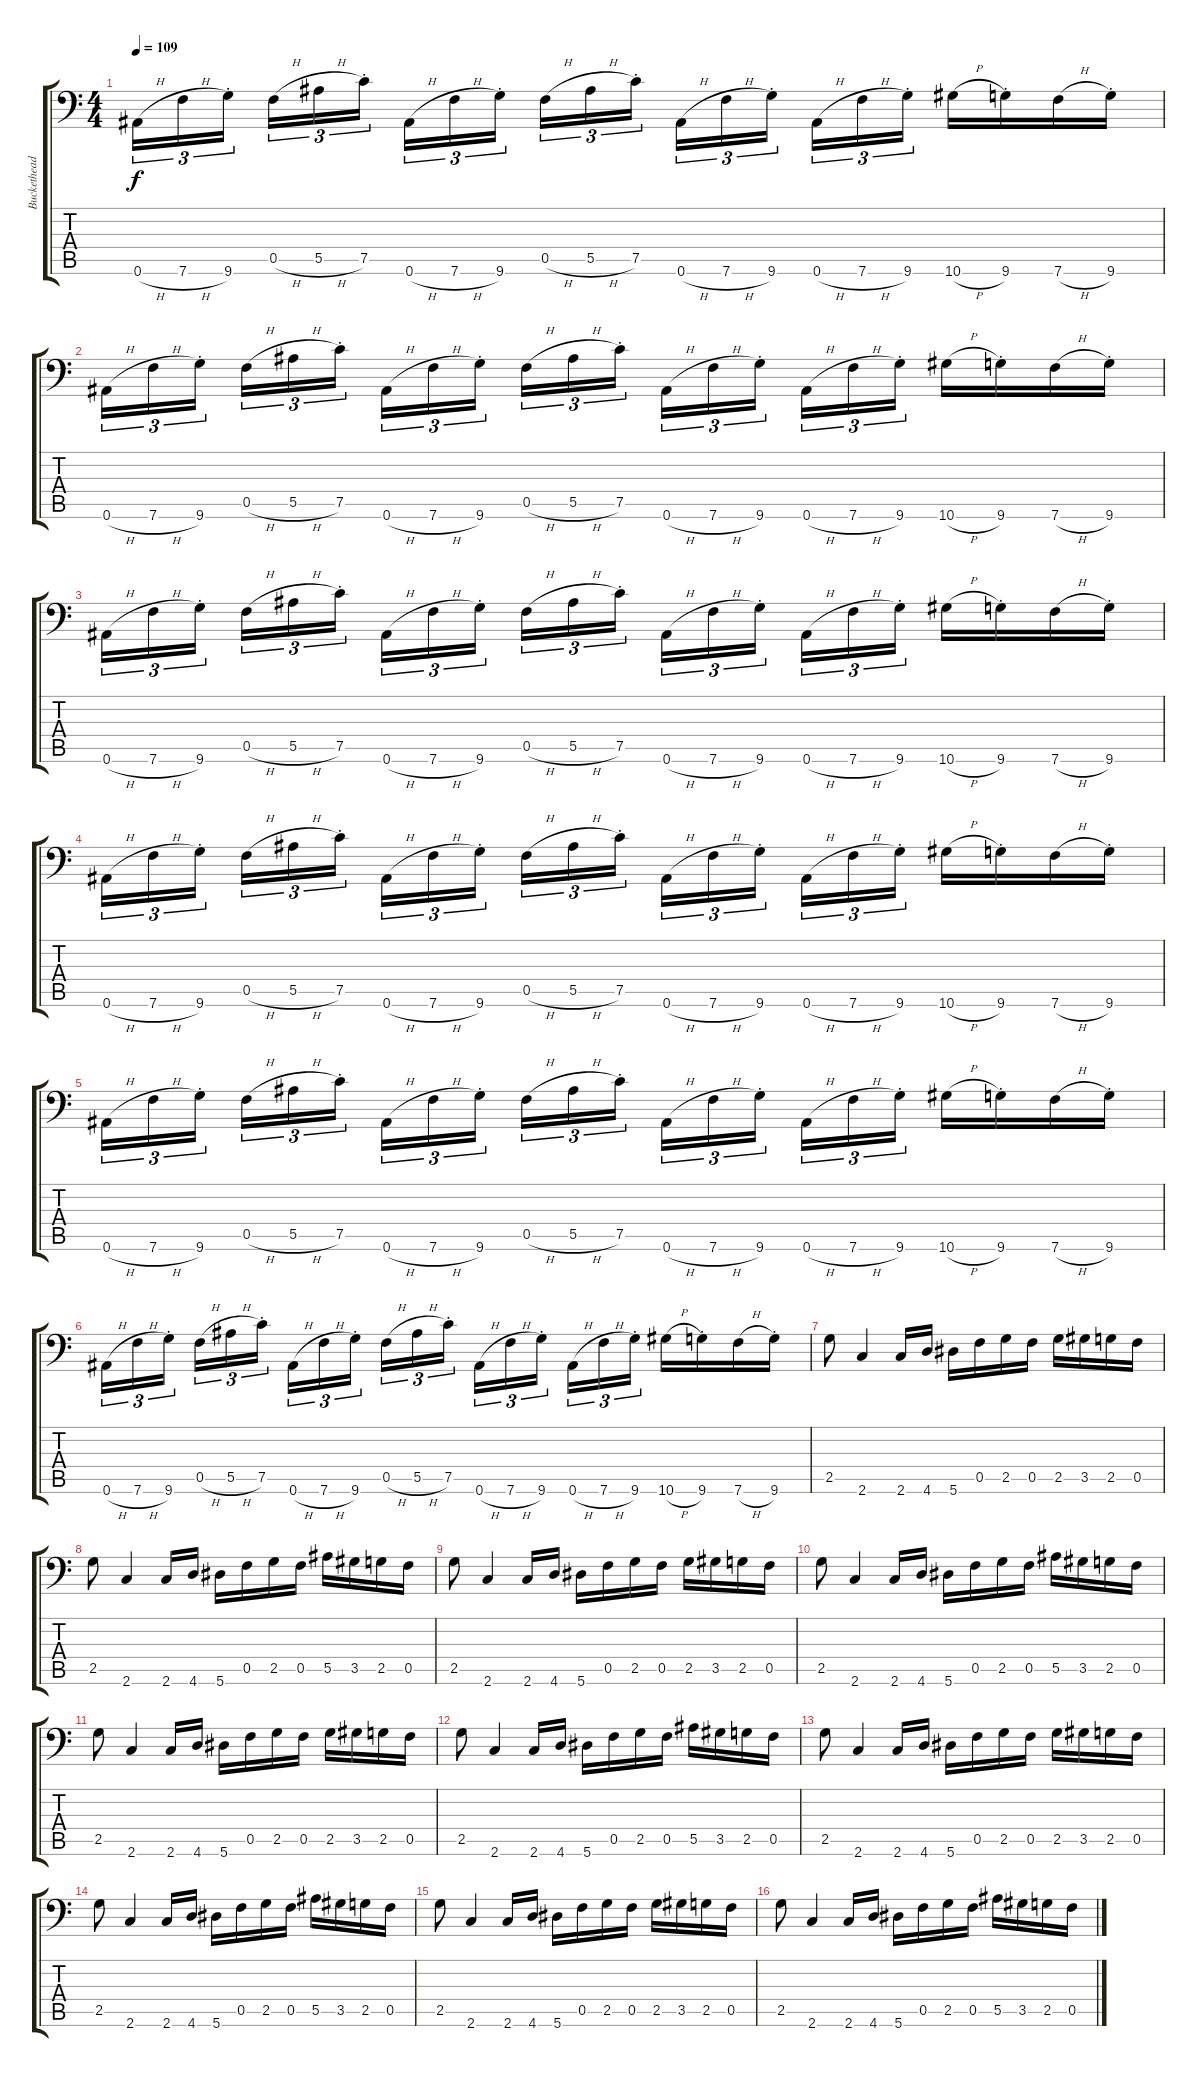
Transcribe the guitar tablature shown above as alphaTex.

\track ("Buckethead" "Buckethead") {instrument distortionguitar}
\staff {score tabs}
\tuning (E4 B3 G3 D3 F2 Bb1) {hide}
\ts (4 4)
\tempo 109
\clef f4
\ks c
0.6{h}.16{tu (3 2) dy f} 7.6{h}.16{tu (3 2)} 9.6{st}.16{tu (3 2)} 0.5{h}.16{tu (3 2)} 5.5{h}.16{tu (3 2)} 7.5{st}.16{tu (3 2)} 0.6{h}.16{tu (3 2)} 7.6{h}.16{tu (3 2)} 9.6{st}.16{tu (3 2)} 0.5{h}.16{tu (3 2)} 5.5{h}.16{tu (3 2)} 7.5{st}.16{tu (3 2)} 0.6{h}.16{tu (3 2)} 7.6{h}.16{tu (3 2)} 9.6{st}.16{tu (3 2)} 0.6{h}.16{tu (3 2)} 7.6{h}.16{tu (3 2)} 9.6{st}.16{tu (3 2)} 10.6{h}.16 9.6{st}.16 7.6{h}.16 9.6{st}.16 |
0.6{h}.16{tu (3 2)} 7.6{h}.16{tu (3 2)} 9.6{st}.16{tu (3 2)} 0.5{h}.16{tu (3 2)} 5.5{h}.16{tu (3 2)} 7.5{st}.16{tu (3 2)} 0.6{h}.16{tu (3 2)} 7.6{h}.16{tu (3 2)} 9.6{st}.16{tu (3 2)} 0.5{h}.16{tu (3 2)} 5.5{h}.16{tu (3 2)} 7.5{st}.16{tu (3 2)} 0.6{h}.16{tu (3 2)} 7.6{h}.16{tu (3 2)} 9.6{st}.16{tu (3 2)} 0.6{h}.16{tu (3 2)} 7.6{h}.16{tu (3 2)} 9.6{st}.16{tu (3 2)} 10.6{h}.16 9.6{st}.16 7.6{h}.16 9.6{st}.16 |
0.6{h}.16{tu (3 2)} 7.6{h}.16{tu (3 2)} 9.6{st}.16{tu (3 2)} 0.5{h}.16{tu (3 2)} 5.5{h}.16{tu (3 2)} 7.5{st}.16{tu (3 2)} 0.6{h}.16{tu (3 2)} 7.6{h}.16{tu (3 2)} 9.6{st}.16{tu (3 2)} 0.5{h}.16{tu (3 2)} 5.5{h}.16{tu (3 2)} 7.5{st}.16{tu (3 2)} 0.6{h}.16{tu (3 2)} 7.6{h}.16{tu (3 2)} 9.6{st}.16{tu (3 2)} 0.6{h}.16{tu (3 2)} 7.6{h}.16{tu (3 2)} 9.6{st}.16{tu (3 2)} 10.6{h}.16 9.6{st}.16 7.6{h}.16 9.6{st}.16 |
0.6{h}.16{tu (3 2)} 7.6{h}.16{tu (3 2)} 9.6{st}.16{tu (3 2)} 0.5{h}.16{tu (3 2)} 5.5{h}.16{tu (3 2)} 7.5{st}.16{tu (3 2)} 0.6{h}.16{tu (3 2)} 7.6{h}.16{tu (3 2)} 9.6{st}.16{tu (3 2)} 0.5{h}.16{tu (3 2)} 5.5{h}.16{tu (3 2)} 7.5{st}.16{tu (3 2)} 0.6{h}.16{tu (3 2)} 7.6{h}.16{tu (3 2)} 9.6{st}.16{tu (3 2)} 0.6{h}.16{tu (3 2)} 7.6{h}.16{tu (3 2)} 9.6{st}.16{tu (3 2)} 10.6{h}.16 9.6{st}.16 7.6{h}.16 9.6{st}.16 |
0.6{h}.16{tu (3 2)} 7.6{h}.16{tu (3 2)} 9.6{st}.16{tu (3 2)} 0.5{h}.16{tu (3 2)} 5.5{h}.16{tu (3 2)} 7.5{st}.16{tu (3 2)} 0.6{h}.16{tu (3 2)} 7.6{h}.16{tu (3 2)} 9.6{st}.16{tu (3 2)} 0.5{h}.16{tu (3 2)} 5.5{h}.16{tu (3 2)} 7.5{st}.16{tu (3 2)} 0.6{h}.16{tu (3 2)} 7.6{h}.16{tu (3 2)} 9.6{st}.16{tu (3 2)} 0.6{h}.16{tu (3 2)} 7.6{h}.16{tu (3 2)} 9.6{st}.16{tu (3 2)} 10.6{h}.16 9.6{st}.16 7.6{h}.16 9.6{st}.16 |
0.6{h}.16{tu (3 2)} 7.6{h}.16{tu (3 2)} 9.6{st}.16{tu (3 2)} 0.5{h}.16{tu (3 2)} 5.5{h}.16{tu (3 2)} 7.5{st}.16{tu (3 2)} 0.6{h}.16{tu (3 2)} 7.6{h}.16{tu (3 2)} 9.6{st}.16{tu (3 2)} 0.5{h}.16{tu (3 2)} 5.5{h}.16{tu (3 2)} 7.5{st}.16{tu (3 2)} 0.6{h}.16{tu (3 2)} 7.6{h}.16{tu (3 2)} 9.6{st}.16{tu (3 2)} 0.6{h}.16{tu (3 2)} 7.6{h}.16{tu (3 2)} 9.6{st}.16{tu (3 2)} 10.6{h}.16 9.6{st}.16 7.6{h}.16 9.6{st}.16 |
2.5.8 2.6.4 2.6.16 4.6.16 5.6.16 0.5.16 2.5.16 0.5.16 2.5.16 3.5.16 2.5.16 0.5.16 |
2.5.8 2.6.4 2.6.16 4.6.16 5.6.16 0.5.16 2.5.16 0.5.16 5.5.16 3.5.16 2.5.16 0.5.16 |
2.5.8 2.6.4 2.6.16 4.6.16 5.6.16 0.5.16 2.5.16 0.5.16 2.5.16 3.5.16 2.5.16 0.5.16 |
2.5.8 2.6.4 2.6.16 4.6.16 5.6.16 0.5.16 2.5.16 0.5.16 5.5.16 3.5.16 2.5.16 0.5.16 |
2.5.8 2.6.4 2.6.16 4.6.16 5.6.16 0.5.16 2.5.16 0.5.16 2.5.16 3.5.16 2.5.16 0.5.16 |
2.5.8 2.6.4 2.6.16 4.6.16 5.6.16 0.5.16 2.5.16 0.5.16 5.5.16 3.5.16 2.5.16 0.5.16 |
2.5.8 2.6.4 2.6.16 4.6.16 5.6.16 0.5.16 2.5.16 0.5.16 2.5.16 3.5.16 2.5.16 0.5.16 |
2.5.8 2.6.4 2.6.16 4.6.16 5.6.16 0.5.16 2.5.16 0.5.16 5.5.16 3.5.16 2.5.16 0.5.16 |
2.5.8 2.6.4 2.6.16 4.6.16 5.6.16 0.5.16 2.5.16 0.5.16 2.5.16 3.5.16 2.5.16 0.5.16 |
2.5.8 2.6.4 2.6.16 4.6.16 5.6.16 0.5.16 2.5.16 0.5.16 5.5.16 3.5.16 2.5.16 0.5.16
